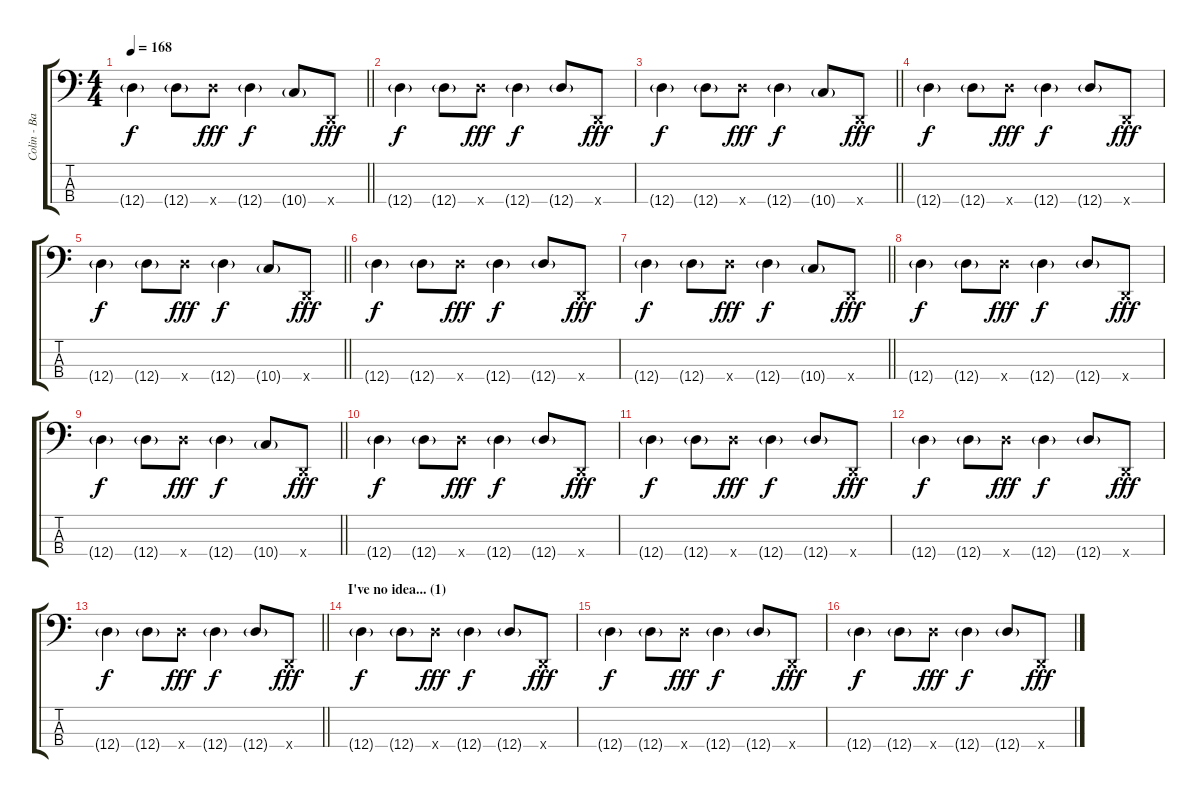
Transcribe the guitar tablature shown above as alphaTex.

\track ("Colin - Bass" "Colin - Ba") {instrument electricbassfinger}
\staff {score tabs}
\tuning (G2 D2 A1 D1) {hide}
\ts (4 4)
\tempo 168
\clef f4
\barLineRight lightlight
\ks c
12.4{g}.4{dy f} 12.4{g}.8 12.4{x}.8{dy fff} 12.4{g}.4{dy f} 10.4{g}.8 0.4{x}.8{dy fff} |
12.4{g}.4{dy f} 12.4{g}.8 12.4{x}.8{dy fff} 12.4{g}.4{dy f} 12.4{g}.8 0.4{x}.8{dy fff} |
\barLineRight lightlight
12.4{g}.4{dy f} 12.4{g}.8 12.4{x}.8{dy fff} 12.4{g}.4{dy f} 10.4{g}.8 0.4{x}.8{dy fff} |
12.4{g}.4{dy f} 12.4{g}.8 12.4{x}.8{dy fff} 12.4{g}.4{dy f} 12.4{g}.8 0.4{x}.8{dy fff} |
\barLineRight lightlight
12.4{g}.4{dy f} 12.4{g}.8 12.4{x}.8{dy fff} 12.4{g}.4{dy f} 10.4{g}.8 0.4{x}.8{dy fff} |
12.4{g}.4{dy f} 12.4{g}.8 12.4{x}.8{dy fff} 12.4{g}.4{dy f} 12.4{g}.8 0.4{x}.8{dy fff} |
\barLineRight lightlight
12.4{g}.4{dy f} 12.4{g}.8 12.4{x}.8{dy fff} 12.4{g}.4{dy f} 10.4{g}.8 0.4{x}.8{dy fff} |
12.4{g}.4{dy f} 12.4{g}.8 12.4{x}.8{dy fff} 12.4{g}.4{dy f} 12.4{g}.8 0.4{x}.8{dy fff} |
\barLineRight lightlight
12.4{g}.4{dy f} 12.4{g}.8 12.4{x}.8{dy fff} 12.4{g}.4{dy f} 10.4{g}.8 0.4{x}.8{dy fff} |
12.4{g}.4{dy f} 12.4{g}.8 12.4{x}.8{dy fff} 12.4{g}.4{dy f} 12.4{g}.8 0.4{x}.8{dy fff} |
12.4{g}.4{dy f} 12.4{g}.8 12.4{x}.8{dy fff} 12.4{g}.4{dy f} 12.4{g}.8 0.4{x}.8{dy fff} |
12.4{g}.4{dy f} 12.4{g}.8 12.4{x}.8{dy fff} 12.4{g}.4{dy f} 12.4{g}.8 0.4{x}.8{dy fff} |
\barLineRight lightlight
12.4{g}.4{dy f} 12.4{g}.8 12.4{x}.8{dy fff} 12.4{g}.4{dy f} 12.4{g}.8 0.4{x}.8{dy fff} |
\section ("" "I've no idea... (1)")
12.4{g}.4{dy f} 12.4{g}.8 12.4{x}.8{dy fff} 12.4{g}.4{dy f} 12.4{g}.8 0.4{x}.8{dy fff} |
12.4{g}.4{dy f} 12.4{g}.8 12.4{x}.8{dy fff} 12.4{g}.4{dy f} 12.4{g}.8 0.4{x}.8{dy fff} |
12.4{g}.4{dy f} 12.4{g}.8 12.4{x}.8{dy fff} 12.4{g}.4{dy f} 12.4{g}.8 0.4{x}.8{dy fff}
